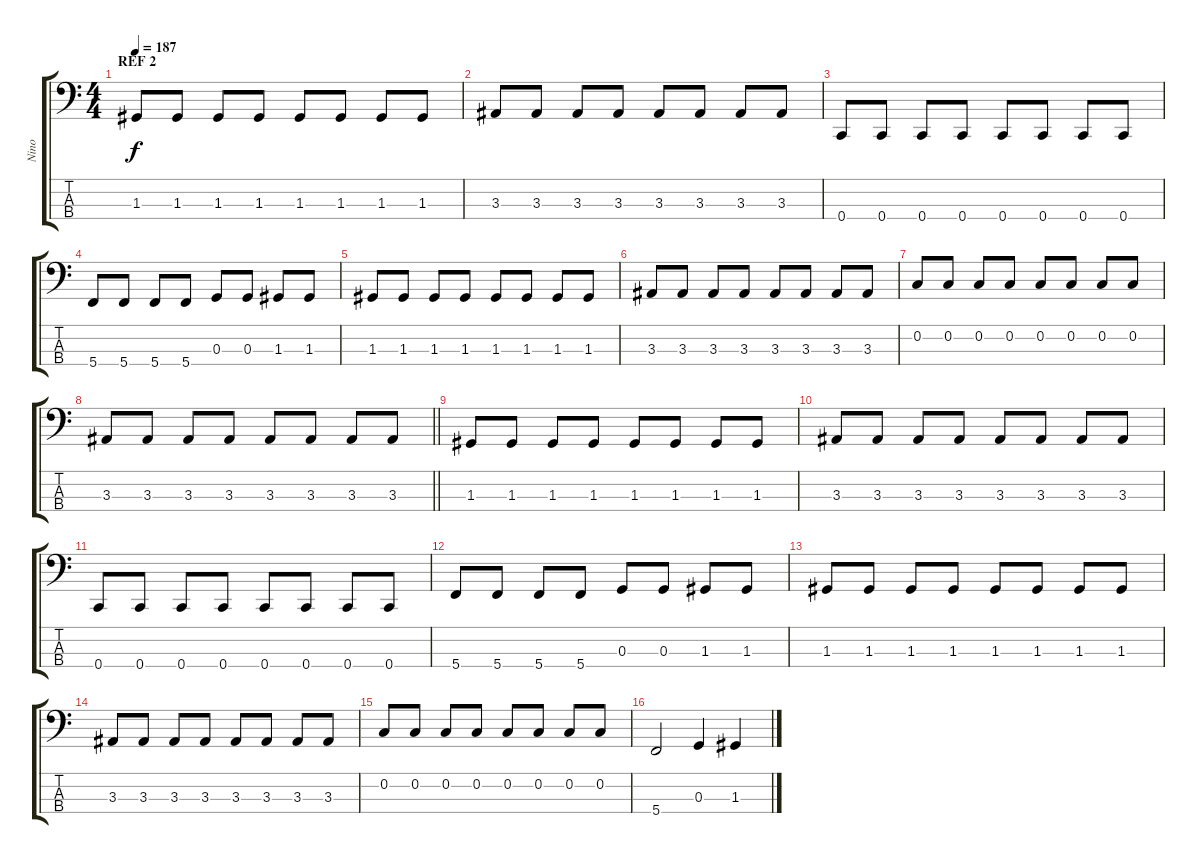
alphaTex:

\track ("Nino" "Nino") {instrument electricbassfinger}
\staff {score tabs}
\tuning (F2 C2 G1 C1) {hide}
\ts (4 4)
\section ("" "REF 2")
\tempo 187
\clef f4
\ks c
1.3.8{dy f} 1.3.8 1.3.8 1.3.8 1.3.8 1.3.8 1.3.8 1.3.8 |
3.3.8 3.3.8 3.3.8 3.3.8 3.3.8 3.3.8 3.3.8 3.3.8 |
0.4.8 0.4.8 0.4.8 0.4.8 0.4.8 0.4.8 0.4.8 0.4.8 |
5.4.8 5.4.8 5.4.8 5.4.8 0.3.8 0.3.8 1.3.8 1.3.8 |
1.3.8 1.3.8 1.3.8 1.3.8 1.3.8 1.3.8 1.3.8 1.3.8 |
3.3.8 3.3.8 3.3.8 3.3.8 3.3.8 3.3.8 3.3.8 3.3.8 |
0.2.8 0.2.8 0.2.8 0.2.8 0.2.8 0.2.8 0.2.8 0.2.8 |
\barLineRight lightlight
3.3.8 3.3.8 3.3.8 3.3.8 3.3.8 3.3.8 3.3.8 3.3.8 |
1.3.8 1.3.8 1.3.8 1.3.8 1.3.8 1.3.8 1.3.8 1.3.8 |
3.3.8 3.3.8 3.3.8 3.3.8 3.3.8 3.3.8 3.3.8 3.3.8 |
0.4.8 0.4.8 0.4.8 0.4.8 0.4.8 0.4.8 0.4.8 0.4.8 |
5.4.8 5.4.8 5.4.8 5.4.8 0.3.8 0.3.8 1.3.8 1.3.8 |
1.3.8 1.3.8 1.3.8 1.3.8 1.3.8 1.3.8 1.3.8 1.3.8 |
3.3.8 3.3.8 3.3.8 3.3.8 3.3.8 3.3.8 3.3.8 3.3.8 |
0.2.8 0.2.8 0.2.8 0.2.8 0.2.8 0.2.8 0.2.8 0.2.8 |
5.4.2 0.3.4 1.3.4
